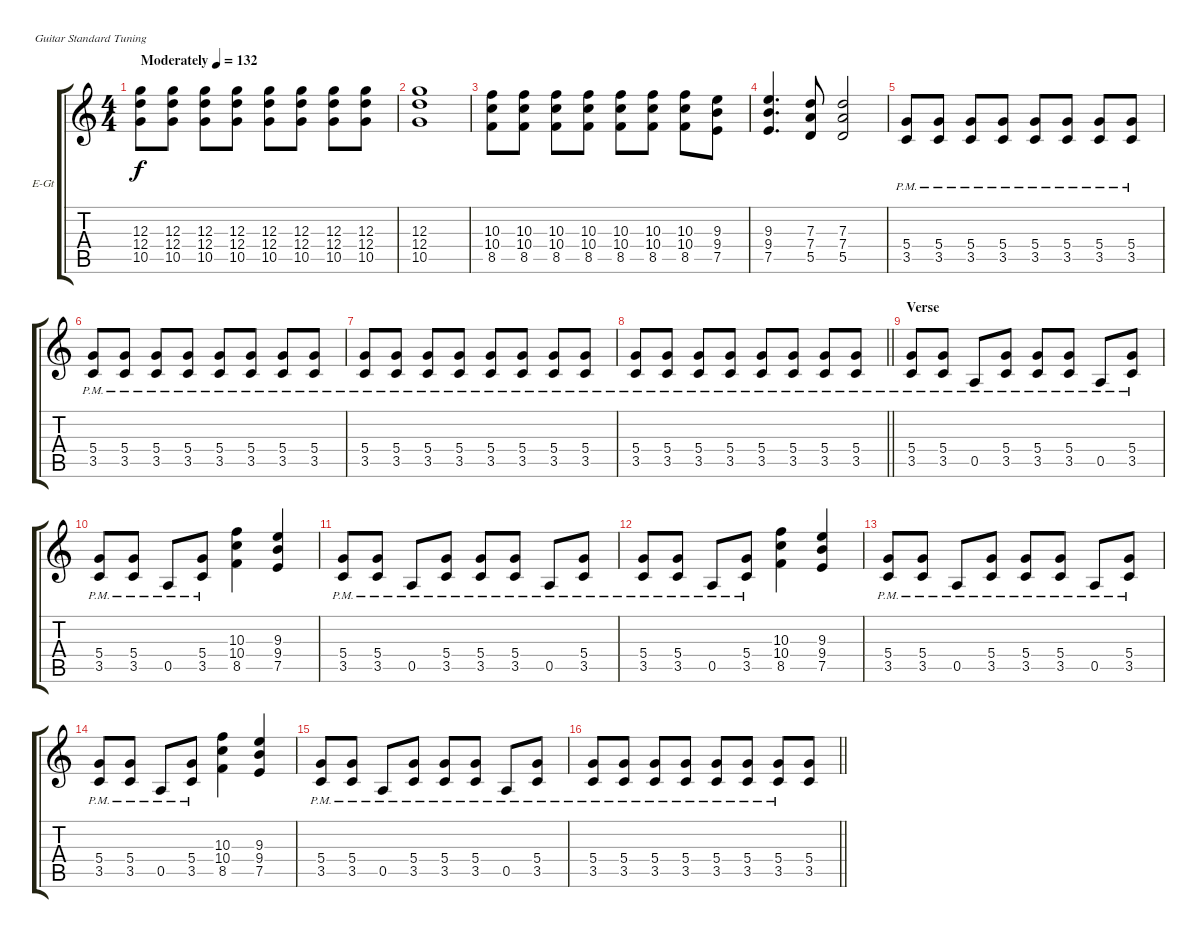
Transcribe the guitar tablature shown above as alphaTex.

\bracketExtendMode groupsimilarinstruments
\firstSystemTrackNameOrientation horizontal
\otherSystemsTrackNameOrientation horizontal
\track ("Guitar 2" "E-Gt") {instrument distortionguitar}
\staff {score tabs}
\tuning (E4 B3 G3 D3 A2 E2)
\ts (4 4)
\beaming (8 2 2 2 2)
\tempo (132 "Moderately")
\clef g2
\ks c
(12.3 12.4 10.5).8{dy f instrument distortionguitar} (12.3 12.4 10.5).8 (12.3 12.4 10.5).8 (12.3 12.4 10.5).8 (12.3 12.4 10.5).8 (12.3 12.4 10.5).8 (12.3 12.4 10.5).8 (12.3 12.4 10.5).8 |
(12.3 12.4 10.5).1 |
(10.3 10.4 8.5).8 (10.3 10.4 8.5).8 (10.3 10.4 8.5).8 (10.3 10.4 8.5).8 (10.3 10.4 8.5).8 (10.3 10.4 8.5).8 (10.3 10.4 8.5).8 (9.3 9.4 7.5).8 |
(9.3 9.4 7.5).4{d} (7.3 7.4 5.5).8 (7.3 7.4 5.5).2 |
(5.4{pm} 3.5{pm}).8 (5.4{pm} 3.5{pm}).8 (5.4{pm} 3.5{pm}).8 (5.4{pm} 3.5{pm}).8 (5.4{pm} 3.5{pm}).8 (5.4{pm} 3.5{pm}).8 (5.4{pm} 3.5{pm}).8 (5.4{pm} 3.5{pm}).8 |
(5.4{pm} 3.5{pm}).8 (5.4{pm} 3.5{pm}).8 (5.4{pm} 3.5{pm}).8 (5.4{pm} 3.5{pm}).8 (5.4{pm} 3.5{pm}).8 (5.4{pm} 3.5{pm}).8 (5.4{pm} 3.5{pm}).8 (5.4{pm} 3.5{pm}).8 |
(5.4{pm} 3.5{pm}).8 (5.4{pm} 3.5{pm}).8 (5.4{pm} 3.5{pm}).8 (5.4{pm} 3.5{pm}).8 (5.4{pm} 3.5{pm}).8 (5.4{pm} 3.5{pm}).8 (5.4{pm} 3.5{pm}).8 (5.4{pm} 3.5{pm}).8 |
\barLineRight lightlight
(5.4{pm} 3.5{pm}).8 (5.4{pm} 3.5{pm}).8 (5.4{pm} 3.5{pm}).8 (5.4{pm} 3.5{pm}).8 (5.4{pm} 3.5{pm}).8 (5.4{pm} 3.5{pm}).8 (5.4{pm} 3.5{pm}).8 (5.4{pm} 3.5{pm}).8 |
\section ("" "Verse")
(5.4{pm} 3.5{pm}).8 (5.4{pm} 3.5{pm}).8 0.5{pm}.8 (5.4{pm} 3.5{pm}).8 (5.4{pm} 3.5{pm}).8 (5.4{pm} 3.5{pm}).8 0.5{pm}.8 (5.4{pm} 3.5{pm}).8 |
(5.4{pm} 3.5{pm}).8 (5.4{pm} 3.5{pm}).8 0.5{pm}.8 (5.4{pm} 3.5{pm}).8 (10.3 10.4 8.5).4 (9.3 9.4 7.5).4 |
(5.4{pm} 3.5{pm}).8 (5.4{pm} 3.5{pm}).8 0.5{pm}.8 (5.4{pm} 3.5{pm}).8 (5.4{pm} 3.5{pm}).8 (5.4{pm} 3.5{pm}).8 0.5{pm}.8 (5.4{pm} 3.5{pm}).8 |
(5.4{pm} 3.5{pm}).8 (5.4{pm} 3.5{pm}).8 0.5{pm}.8 (5.4{pm} 3.5{pm}).8 (10.3 10.4 8.5).4 (9.3 9.4 7.5).4 |
(5.4{pm} 3.5{pm}).8 (5.4{pm} 3.5{pm}).8 0.5{pm}.8 (5.4{pm} 3.5{pm}).8 (5.4{pm} 3.5{pm}).8 (5.4{pm} 3.5{pm}).8 0.5{pm}.8 (5.4{pm} 3.5{pm}).8 |
(5.4{pm} 3.5{pm}).8 (5.4{pm} 3.5{pm}).8 0.5{pm}.8 (5.4{pm} 3.5{pm}).8 (10.3 10.4 8.5).4 (9.3 9.4 7.5).4 |
(5.4{pm} 3.5{pm}).8 (5.4{pm} 3.5{pm}).8 0.5{pm}.8 (5.4{pm} 3.5{pm}).8 (5.4{pm} 3.5{pm}).8 (5.4{pm} 3.5{pm}).8 0.5{pm}.8 (5.4{pm} 3.5{pm}).8 |
\barLineRight lightlight
(5.4{pm} 3.5{pm}).8 (5.4{pm} 3.5{pm}).8 (5.4{pm} 3.5{pm}).8 (5.4{pm} 3.5{pm}).8 (5.4{pm} 3.5{pm}).8 (5.4{pm} 3.5{pm}).8 (5.4{pm} 3.5{pm}).8 (5.4{ss} 3.5{ss}).8
